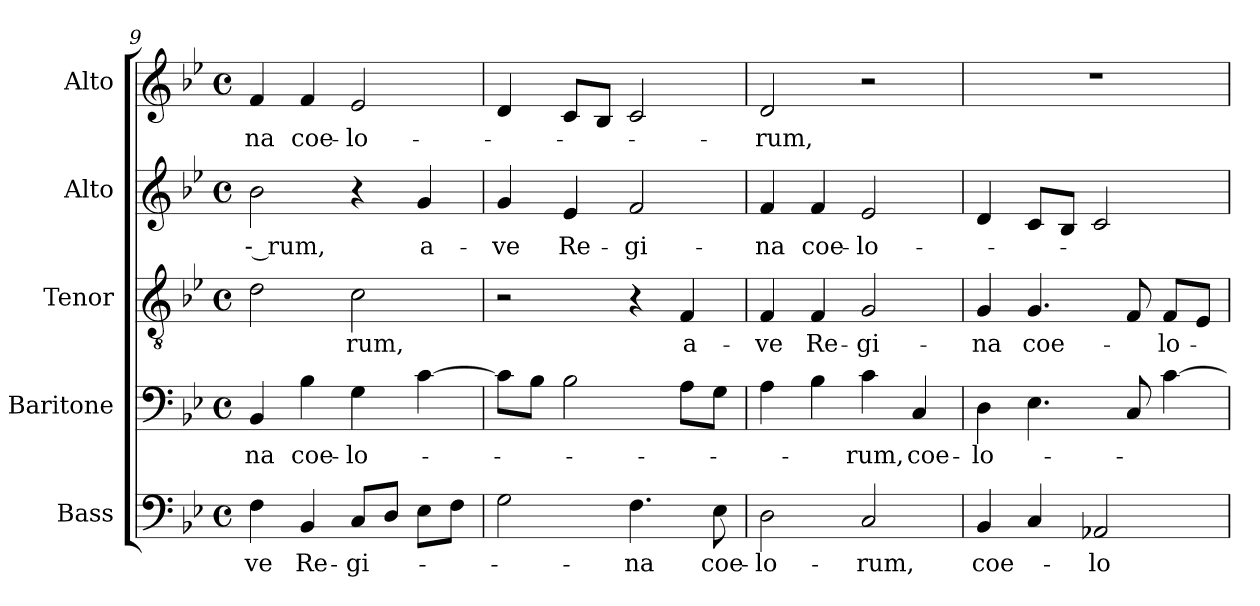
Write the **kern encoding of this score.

**kern	**text	**kern	**text	**kern	**text	**kern	**text	**kern	**text
*part5	*part5	*part4	*part4	*part3	*part3	*part2	*part2	*part1	*part1
*staff5	*staff5	*staff4	*staff4	*staff3	*staff3	*staff2	*staff2	*staff1	*staff1
*I"Bass	*	*I"Baritone	*	*I"Tenor	*	*I"Alto	*	*I"Alto	*
*I'B.	*	*I'Bar.	*	*I'T.	*	*I'A.	*	*I'A.	*
*clefF4	*	*clefF4	*	*clefGv2	*	*clefG2	*	*clefG2	*
*	*	*	*	*ITrd7c12	*	*	*	*	*
*k[b-e-]	*	*k[b-e-]	*	*k[b-e-]	*	*k[b-e-]	*	*k[b-e-]	*
*B-:	*	*B-:	*	*B-:	*	*B-:	*	*B-:	*
*M4/4	*	*M4/4	*	*M4/4	*	*M4/4	*	*M4/4	*
*met(c)	*	*met(c)	*	*met(c)	*	*met(c)	*	*met(c)	*
=9	=9	=9	=9	=9	=9	=9	=9	=9	=9
!	!LO:LY:b:color=#000000	!	!	!	!	!	!	!	!
!	!	!	!LO:LY:b:color=#000000	!	!	!	!	!	!
!	!	!	!	!	!	!	!LO:LY:b:color=#000000	!	!
!	!	!	!	!	!	!	!	!	!LO:LY:b:color=#000000
4Fi\	-ve	4BB-i/	-na	2Di\	.	2b-i\	-- rum,	4fi/	-na
!	!LO:LY:b:color=#000000	!	!	!	!	!	!	!	!
!	!	!	!LO:LY:b:color=#000000	!	!	!	!	!	!
!	!	!	!	!	!	!	!	!	!LO:LY:b:color=#000000
4BB-i/	Re-	4B-i\	coe-	.	.	.	.	4fi/	coe-
!	!LO:LY:b:color=#000000	!	!	!	!	!	!	!	!
!	!	!	!LO:LY:b:color=#000000	!	!	!	!	!	!
!	!	!	!	!	!LO:LY:b:color=#000000	!	!	!	!
!	!	!	!	!	!	!	!	!	!LO:LY:b:color=#000000
8Ci/L	-gi-	4Gi\	-lo-	2Ci\	-rum,	4r	.	2e-i/	-lo-
8Di/J	.	.	.	.	.	.	.	.	.
!	!	!	!	!	!	!	!LO:LY:b:color=#000000	!	!
8E-i\L	.	[4ci\	.	.	.	4gi/	a-	.	.
8Fi\J	.	.	.	.	.	.	.	.	.
=10	=10	=10	=10	=10	=10	=10	=10	=10	=10
!	!	!	!	!	!	!	!LO:LY:b:color=#000000	!	!
2Gi\	.	8ci\L]	.	2r	.	4gi/	-ve	4di/	.
.	.	8B-i\J	.	.	.	.	.	.	.
!	!	!	!	!	!	!	!LO:LY:b:color=#000000	!	!
.	.	2B-i\	.	.	.	4e-i/	Re-	8ci/L	.
.	.	.	.	.	.	.	.	8B-i/J	.
!	!LO:LY:b:color=#000000	!	!	!	!	!	!	!	!
!	!	!	!	!	!	!	!LO:LY:b:color=#000000	!	!
4.Fi\	-na	.	.	4r	.	2fi/	-gi-	2ci/	.
!	!	!	!	!	!LO:LY:b:color=#000000	!	!	!	!
.	.	8Ai\L	.	4FFi/	a-	.	.	.	.
!	!LO:LY:b:color=#000000	!	!	!	!	!	!	!	!
8E-i\	coe-	8Gi\J	.	.	.	.	.	.	.
=11	=11	=11	=11	=11	=11	=11	=11	=11	=11
!	!LO:LY:b:color=#000000	!	!	!	!	!	!	!	!
!	!	!	!	!	!LO:LY:b:color=#000000	!	!	!	!
!	!	!	!	!	!	!	!LO:LY:b:color=#000000	!	!
!	!	!	!	!	!	!	!	!	!LO:LY:b:color=#000000
2Di\	-lo-	4Ai\	.	4FFi/	-ve	4fi/	-na	2di/	-rum,
!	!	!	!	!	!LO:LY:b:color=#000000	!	!	!	!
!	!	!	!	!	!	!	!LO:LY:b:color=#000000	!	!
.	.	4B-i\	.	4FFi/	Re-	4fi/	coe-	.	.
!	!LO:LY:b:color=#000000	!	!	!	!	!	!	!	!
!	!	!	!LO:LY:b:color=#000000	!	!	!	!	!	!
!	!	!	!	!	!LO:LY:b:color=#000000	!	!	!	!
!	!	!	!	!	!	!	!LO:LY:b:color=#000000	!	!
2Ci/	-rum,	4ci\	-rum,	2GGi/	-gi-	2e-i/	-lo-	2r	.
!	!	!	!LO:LY:b:color=#000000	!	!	!	!	!	!
.	.	4Ci/	coe-	.	.	.	.	.	.
!!LO:LB:g=z
=12	=12	=12	=12	=12	=12	=12	=12	=12	=12
!	!LO:LY:b:color=#000000	!	!	!	!	!	!	!	!
!	!	!	!LO:LY:b:color=#000000	!	!	!	!	!	!
!	!	!	!	!	!LO:LY:b:color=#000000	!	!	!	!
4BB-i/	coe-	4Di\	-lo-	4GGi/	-na	4di/	.	1r	.
!	!	!	!	!	!LO:LY:b:color=#000000	!	!	!	!
4Ci/	.	4.E-i\	.	4.GGi/	coe-	8ci/L	.	.	.
.	.	.	.	.	.	8B-i/J	.	.	.
!	!LO:LY:b:color=#000000	!	!	!	!	!	!	!	!
2AA-Xi/	-lo-	.	.	.	.	2ci/	.	.	.
.	.	8Ci/	.	8FFi/	.	.	.	.	.
!	!	!	!	!	!LO:LY:b:color=#000000	!	!	!	!
.	.	[4ci\	.	8FFi/L	-lo-	.	.	.	.
.	.	.	.	8EE-i/J	.	.	.	.	.
=	=	=	=	=	=	=	=	=	=
*-	*-	*-	*-	*-	*-	*-	*-	*-	*-
